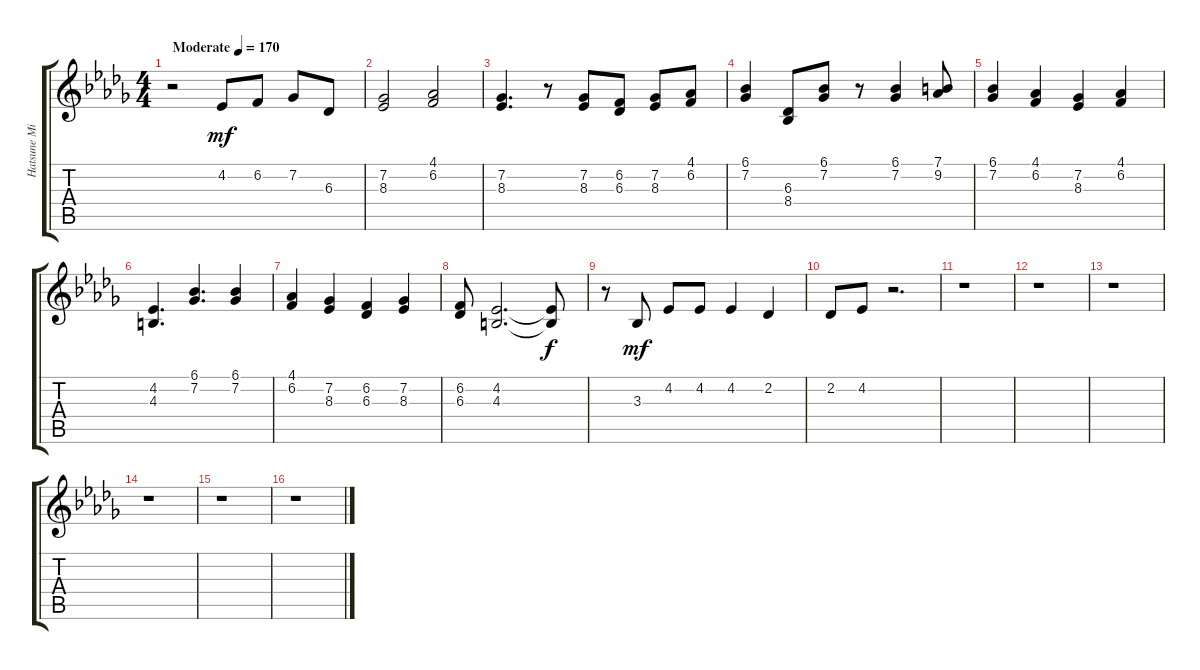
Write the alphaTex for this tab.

\track ("Hatsune Miku" "Hatsune Mi") {instrument lead1square}
\staff {score tabs}
\tuning (E4 B3 G3 D3 A2 E2) {hide}
\ts (4 4)
\tempo (170 "Moderate")
\clef g2
\ks db
r.2{dy mf instrument lead1square} 4.2.8 6.2.8 7.2.8 6.3.8 |
(7.2 8.3).2 (4.1 6.2).2 |
(7.2 8.3).4{d} r.8 (7.2 8.3).8 (6.2 6.3).8 (7.2 8.3).8 (4.1 6.2).8 |
(6.1 7.2).4 (6.3 8.4).8 (6.1 7.2).8 r.8 (6.1 7.2).4 (7.1 9.2).8 |
(6.1 7.2).4 (4.1 6.2).4 (7.2 8.3).4 (4.1 6.2).4 |
(4.2 4.3).4{d} (6.1 7.2).4{d} (6.1 7.2).4 |
(4.1 6.2).4 (7.2 8.3).4 (6.2 6.3).4 (7.2 8.3).4 |
(6.2 6.3).8 (4.2 4.3).2{d} (4.2{t} 4.3{t}).8{dy f} |
r.8 3.3.8{dy mf} 4.2.8 4.2.8 4.2.4 2.2.4 |
2.2.8 4.2.8 r.2{d} |
r.1 |
r.1 |
r.1 |
r.1 |
r.1 |
r.1
